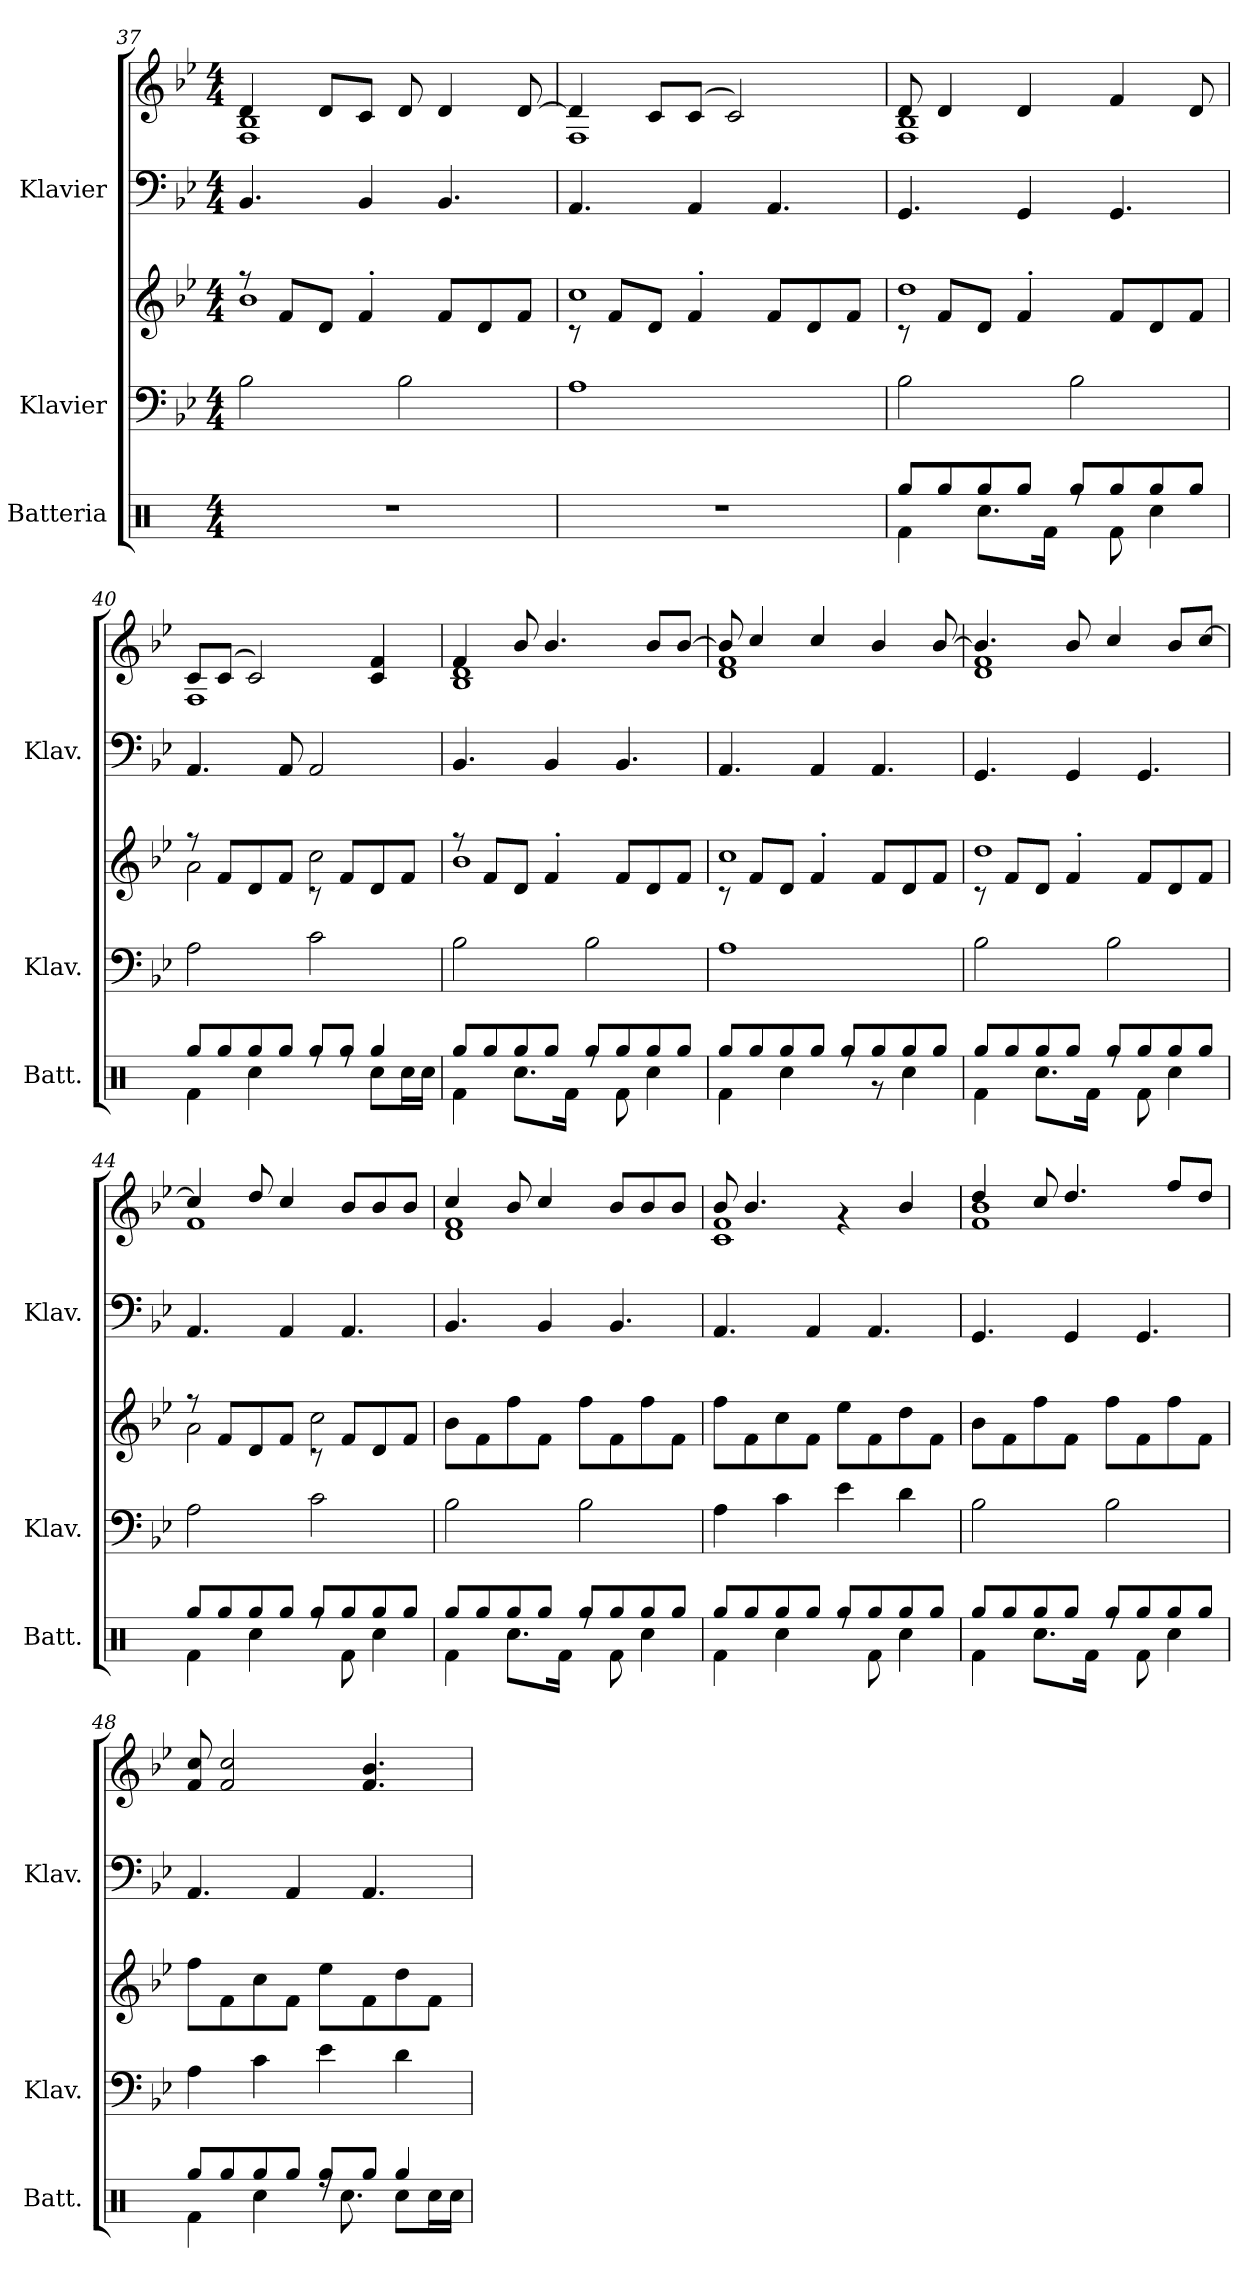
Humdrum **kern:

**kern	**kern	**kern	**kern	**kern
*part3	*part2	*part2	*part1	*part1
*staff5	*staff4	*staff3	*staff2	*staff1
*I"Batteria	*I"Klavier	*	*I"Klavier	*
*I'Batt.	*I'Klav.	*	*I'Klav.	*
!!LO:PB:g=z
*clefX	*clefF4	*clefG2	*clefF4	*clefG2
*k[]	*k[b-e-]	*k[b-e-]	*k[b-e-]	*k[b-e-]
*M4/4	*M4/4	*M4/4	*M4/4	*M4/4
=37	=37	=37	=37	=37
*	*	*^	*	*^
1r	2B-\	8r	1b-	4.BB-/	4d/	1F 1B-
.	.	8f/L	.	.	.	.
.	.	8d/J	.	.	8d/L	.
.	.	4f'/	.	4BB-/	8c/J	.
.	2B-\	.	.	.	8d/	.
.	.	8f/L	.	4.BB-/	4d/	.
.	.	8d/	.	.	.	.
.	.	8f/J	.	.	[8d/	.
=38	=38	=38	=38	=38	=38	=38
1r	1A	8rc	1cc	4.AA/	4d/]	1F
.	.	8f/L	.	.	.	.
.	.	8d/J	.	.	8c/L	.
.	.	4f'/	.	4AA/	(8c/J	.
.	.	.	.	.	2c/)	.
.	.	8f/L	.	4.AA/	.	.
.	.	8d/	.	.	.	.
.	.	8f/J	.	.	.	.
=39	=39	=39	=39	=39	=39	=39
*^	*	*	*	*	*	*
8Rgg/L	4Rf\	2B-\	8rc	1dd	4.GG/	8d/	1F 1B-
8Rgg/	.	.	8f/L	.	.	4d/	.
8Rgg/	8.Rcc\L	.	8d/J	.	.	.	.
8Rgg/J	.	.	4f'/	.	4GG/	4d/	.
.	16Rf\Jk	.	.	.	.	.	.
8Rgg/L	8rff	2B-\	.	.	.	.	.
8Rgg/	8Rf\	.	8f/L	.	4.GG/	4f/	.
8Rgg/	4Rcc\	.	8d/	.	.	.	.
8Rgg/J	.	.	8f/J	.	.	8d/	.
=40	=40	=40	=40	=40	=40	=40	=40
8Rgg/L	4Rf\	2A\	8r	2a\	4.AA/	8c/L	1F
8Rgg/	.	.	8f/L	.	.	(8c/J	.
8Rgg/	4Rcc\	.	8d/	.	.	2c/)	.
8Rgg/J	.	.	8f/J	.	8AA/	.	.
8Rgg/L	8rff	2c\	8rc	2cc\	2AA/	.	.
8Rgg/J	8rff	.	8f/L	.	.	.	.
4Rgg/	8Rcc\L	.	8d/	.	.	4c/ 4f/	.
.	16Rcc\L	.	8f/J	.	.	.	.
.	16Rcc\JJ	.	.	.	.	.	.
!!LO:LB:g=z	!!
=41	=41	=41	=41	=41	=41	=41	=41
8Rgg/L	4Rf\	2B-\	8r	1b-	4.BB-/	4f/	1B- 1d
8Rgg/	.	.	8f/L	.	.	.	.
8Rgg/	8.Rcc\L	.	8d/J	.	.	8b-/	.
8Rgg/J	.	.	4f'/	.	4BB-/	4.b-/	.
.	16Rf\Jk	.	.	.	.	.	.
8Rgg/L	8rff	2B-\	.	.	.	.	.
8Rgg/	8Rf\	.	8f/L	.	4.BB-/	.	.
8Rgg/	4Rcc\	.	8d/	.	.	8b-/L	.
8Rgg/J	.	.	8f/J	.	.	[8b-/J	.
=42	=42	=42	=42	=42	=42	=42	=42
8Rgg/L	4Rf\	1A	8rc	1cc	4.AA/	8b-/]	1d 1f
8Rgg/	.	.	8f/L	.	.	4cc/	.
8Rgg/	4Rcc\	.	8d/J	.	.	.	.
8Rgg/J	.	.	4f'/	.	4AA/	4cc/	.
8Rgg/L	8rff	.	.	.	.	.	.
8Rgg/	8r	.	8f/L	.	4.AA/	4b-/	.
8Rgg/	4Rcc\	.	8d/	.	.	.	.
8Rgg/J	.	.	8f/J	.	.	[8b-/	.
=43	=43	=43	=43	=43	=43	=43	=43
8Rgg/L	4Rf\	2B-\	8rc	1dd	4.GG/	4.b-/]	1d 1f
8Rgg/	.	.	8f/L	.	.	.	.
8Rgg/	8.Rcc\L	.	8d/J	.	.	.	.
8Rgg/J	.	.	4f'/	.	4GG/	8b-/	.
.	16Rf\Jk	.	.	.	.	.	.
8Rgg/L	8rff	2B-\	.	.	.	4cc/	.
8Rgg/	8Rf\	.	8f/L	.	4.GG/	.	.
8Rgg/	4Rcc\	.	8d/	.	.	8b-/L	.
8Rgg/J	.	.	8f/J	.	.	[8cc/J	.
=44	=44	=44	=44	=44	=44	=44	=44
8Rgg/L	4Rf\	2A\	8r	2a\	4.AA/	4cc/]	1f
8Rgg/	.	.	8f/L	.	.	.	.
8Rgg/	4Rcc\	.	8d/	.	.	8dd/	.
8Rgg/J	.	.	8f/J	.	4AA/	4cc/	.
8Rgg/L	8rff	2c\	8rc	2cc\	.	.	.
8Rgg/	8Rf\	.	8f/L	.	4.AA/	8b-/L	.
8Rgg/	4Rcc\	.	8d/	.	.	8b-/	.
8Rgg/J	.	.	8f/J	.	.	8b-/J	.
*	*	*	*v	*v	*	*	*
!!LO:PB:g=z	!!
=45	=45	=45	=45	=45	=45	=45
8Rgg/L	4Rf\	2B-\	8b-\L	4.BB-/	4cc/	1d 1f
8Rgg/	.	.	8f\	.	.	.
8Rgg/	8.Rcc\L	.	8ff\	.	8b-/	.
8Rgg/J	.	.	8f\J	4BB-/	4cc/	.
.	16Rf\Jk	.	.	.	.	.
8Rgg/L	8rff	2B-\	8ff\L	.	.	.
8Rgg/	8Rf\	.	8f\	4.BB-/	8b-/L	.
8Rgg/	4Rcc\	.	8ff\	.	8b-/	.
8Rgg/J	.	.	8f\J	.	8b-/J	.
=46	=46	=46	=46	=46	=46	=46
8Rgg/L	4Rf\	4A\	8ff\L	4.AA/	8b-/	1c 1f
8Rgg/	.	.	8f\	.	4.b-/	.
8Rgg/	4Rcc\	4c\	8cc\	.	.	.
8Rgg/J	.	.	8f\J	4AA/	.	.
8Rgg/L	8rff	4e-\	8ee-\L	.	4rg	.
8Rgg/	8Rf\	.	8f\	4.AA/	.	.
8Rgg/	4Rcc\	4d\	8dd\	.	4b-/	.
8Rgg/J	.	.	8f\J	.	.	.
=47	=47	=47	=47	=47	=47	=47
8Rgg/L	4Rf\	2B-\	8b-\L	4.GG/	4dd/	1f 1b-
8Rgg/	.	.	8f\	.	.	.
8Rgg/	8.Rcc\L	.	8ff\	.	8cc/	.
8Rgg/J	.	.	8f\J	4GG/	4.dd/	.
.	16Rf\Jk	.	.	.	.	.
8Rgg/L	8rff	2B-\	8ff\L	.	.	.
8Rgg/	8Rf\	.	8f\	4.GG/	.	.
8Rgg/	4Rcc\	.	8ff\	.	8ff/L	.
8Rgg/J	.	.	8f\J	.	8dd/J	.
*	*	*	*	*	*v	*v
=48	=48	=48	=48	=48	=48
8Rgg/L	4Rf\	4A\	8ff\L	4.AA/	8f/ 8cc/
8Rgg/	.	.	8f\	.	2f/ 2cc/
8Rgg/	4Rcc\	4c\	8cc\	.	.
8Rgg/J	.	.	8f\J	4AA/	.
8Rgg/L	16rff	4e-\	8ee-\L	.	.
.	8.Rcc\	.	.	.	.
8Rgg/J	.	.	8f\	4.AA/	4.f/ 4.b-/
4Rgg/	8Rcc\L	4d\	8dd\	.	.
.	16Rcc\L	.	8f\J	.	.
.	16Rcc\JJ	.	.	.	.
*v	*v	*	*	*	*
=	=	=	=	=
*-	*-	*-	*-	*-
